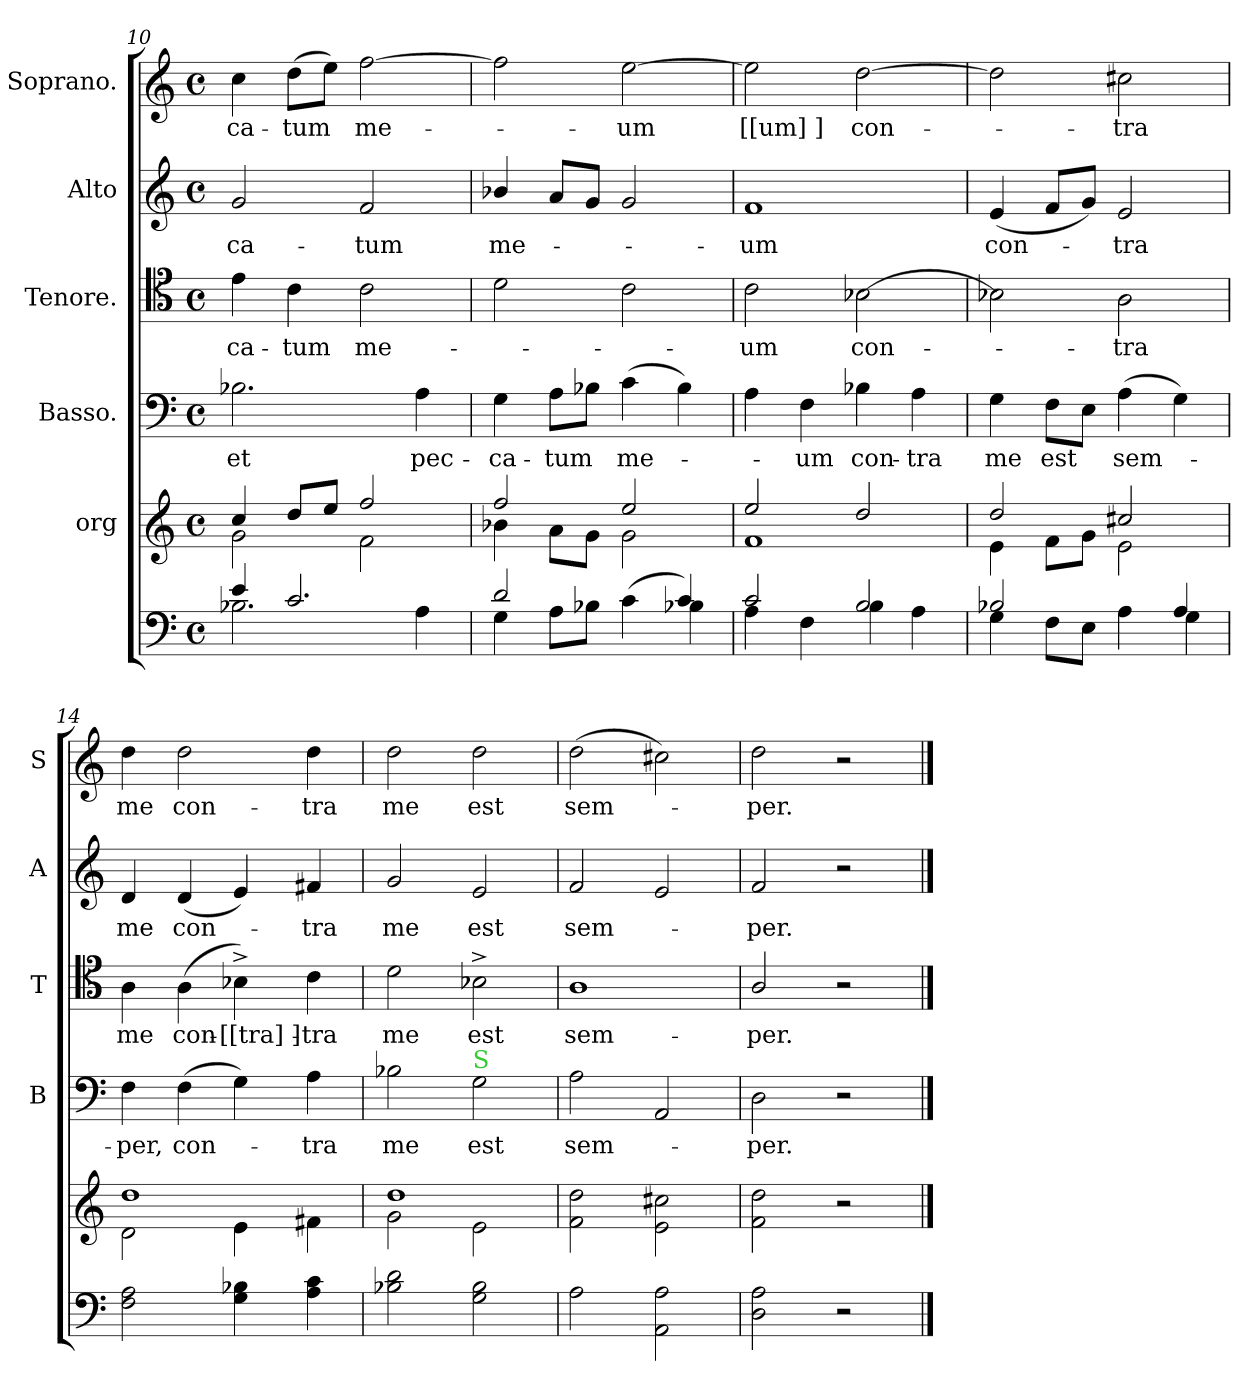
**kern	**kern	**kern	**text	**kern	**text	**kern	**text	**kern	**text
*part6	*part5	*part4	*part4	*part3	*part3	*part2	*part2	*part1	*part1
*staff6	*staff5	*staff4	*staff4	*staff3	*staff3	*staff2	*staff2	*staff1	*staff1
*	*I"org	*I"Basso.	*	*I"Tenore.	*	*I"Alto	*	*I"Soprano.	*
*	*	*I'B	*	*I'T	*	*I'A	*	*I'S	*
*clefF4	*clefG2	*clefF4	*	*clefC4	*	*clefG2	*	*clefG2	*
*k[]	*k[]	*k[]	*	*k[]	*	*k[]	*	*k[]	*
*M4/4	*M4/4	*M4/4	*	*M4/4	*	*M4/4	*	*M4/4	*
*met(c)	*met(c)	*met(c)	*	*met(c)	*	*met(c)	*	*met(c)	*
=10	=10	=10	=10	=10	=10	=10	=10	=10	=10
*^	*^	*	*	*	*	*	*	*	*
4e/	2.B-X\	4cc/	2g\	2.B-X\	et	4e\	-ca-	2g/	-ca-	4cc\	-ca-
2.c/	.	8dd/L	.	.	.	4c\	-tum	.	.	(8dd\L	-tum
.	.	8ee/J	.	.	.	.	.	.	.	8ee\J)	.
.	.	2ff/	2f\	.	.	2c\	me-	2f/	-tum	[2ff\	me-
.	4A\	.	.	4A\	pec-	.	.	.	.	.	.
=11	=11	=11	=11	=11	=11	=11	=11	=11	=11	=11	=11
2d/	4G\	2ff/	4b-X\	4G\	-ca-	2d\	.	4b-X/	me-	2ff\]	.
.	8A\L	.	8a\L	8A\L	-tum	.	.	8a/L	.	.	.
.	8B-X\J	.	8g\J	8B-X\J	.	.	.	8g/J	.	.	.
(4c/yy	4c\	2ee/	2g\	(4c\	me-	2c\	.	2g/	.	[2ee\	-um
4c/)	4B-X\	.	.	4B-\)	.	.	.	.	.	.	.
=12	=12	=12	=12	=12	=12	=12	=12	=12	=12	=12	=12
2c/	4A\	2ee/	1f\	4A\	.	2c\	-um	1f/	-um	2ee\]	[[um]]
.	4F\	.	.	4F\	-um	.	.	.	.	.	.
2B/	4B\	2dd/	.	4B-X\	con-	[2B-X\	con-	.	.	[2dd\	con-
.	4A\	.	.	4A\	-tra	.	.	.	.	.	.
=13	=13	=13	=13	=13	=13	=13	=13	=13	=13	=13	=13
!LO:N:vis=2	!	!	!	!	!	!	!	!	!	!	!
2.B-X/	4G\	2dd/	4e\	4G\	me	2B-X\]	.	(4e/	con-	2dd\]	.
.	8F\L	.	8f\L	8F\L	est	.	.	8f/L	.	.	.
.	8E\J	.	8g\J	8E\J	.	.	.	8g/J)	.	.	.
.	4A\	2cc#X/	2e\	(4A\	sem-	2A\	-tra	2e/	-tra	2cc#X\	-tra
4A/	4G\	.	.	4G\)	.	.	.	.	.	.	.
*v	*v	*	*	*	*	*	*	*	*	*	*
=14	=14	=14	=14	=14	=14	=14	=14	=14	=14	=14
2F\ 2A\	1dd/	2d\	4F\	-per,	4A\	me	4d/	me	4dd\	me
.	.	.	(4F\	con-	(4A\	con-	(4d/	con-	2dd\	con-
4G\ 4B-X\	.	4e\	4G\)	.	4B-X^<\)	-[[tra]]-	4e/)	.	.	.
4A\ 4c\	.	4f#X\	4A\	-tra	4c\	-tra	4f#X/	-tra	4dd\	-tra
=15	=15	=15	=15	=15	=15	=15	=15	=15	=15	=15
2B-X\ 2d\	1dd/	2g\	2B-X\	me	2d\	me	2g/	me	2dd\	me
!	!	!	!LO:TX:a:color=limegreen:t=S	!	!	!	!	!	!	!
2G\ 2B-\	.	2e\	2G\	est	2B-X^<\	est	2e/	est	2dd\	est
*	*v	*v	*	*	*	*	*	*	*	*
=16	=16	=16	=16	=16	=16	=16	=16	=16	=16
2A\	2f\ 2dd\	2A\	sem-	1A\	sem-	2f/	sem-	(2dd\	sem-
2AA\ 2A\	2e\ 2cc#X\	2AA/	.	.	.	2e/	.	2cc#X\)	.
=17	=17	=17	=17	=17	=17	=17	=17	=17	=17
2D\ 2A\	2f\ 2dd\	2D\	-per.	2A/	-per.	2f/	-per.	2dd\	-per.
2r	2r	2r	.	2r	.	2r	.	2r	.
==	==	==	==	==	==	==	==	==	==
*-	*-	*-	*-	*-	*-	*-	*-	*-	*-
